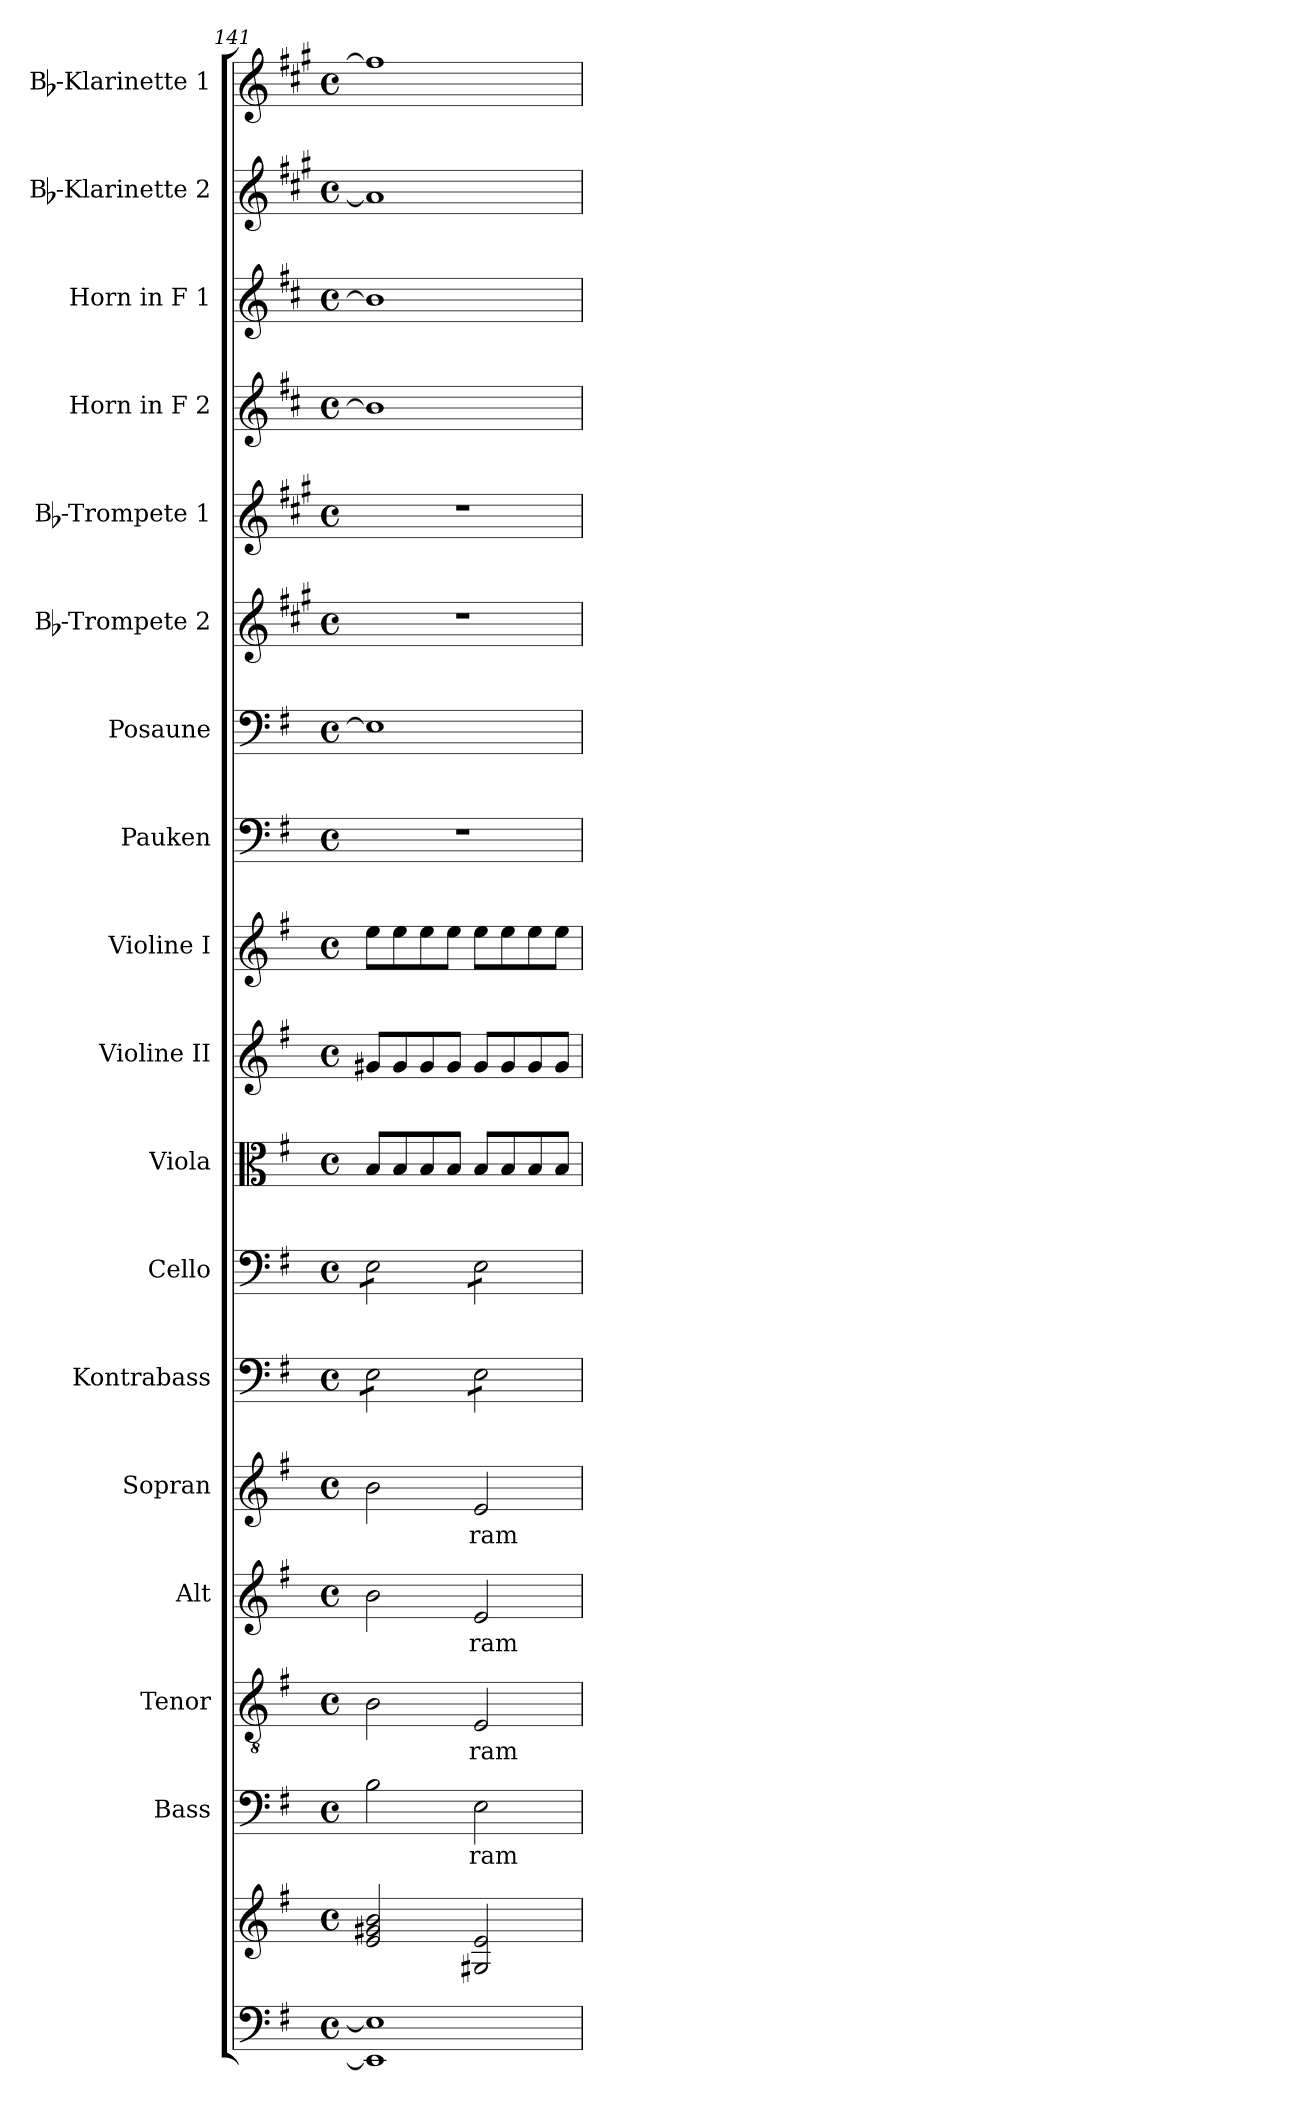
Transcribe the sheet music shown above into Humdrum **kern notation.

**kern	**kern	**kern	**text	**kern	**text	**kern	**text	**kern	**text	**kern	**kern	**kern	**kern	**kern	**kern	**kern	**kern	**kern	**kern	**kern	**kern	**kern
*part18	*part18	*part17	*part17	*part16	*part16	*part15	*part15	*part14	*part14	*part13	*part12	*part11	*part10	*part9	*part8	*part7	*part6	*part5	*part4	*part3	*part2	*part1
*staff19	*staff18	*staff17	*staff17	*staff16	*staff16	*staff15	*staff15	*staff14	*staff14	*staff13	*staff12	*staff11	*staff10	*staff9	*staff8	*staff7	*staff6	*staff5	*staff4	*staff3	*staff2	*staff1
*	*	*I"Bass	*	*I"Tenor	*	*I"Alt	*	*I"Sopran	*	*I"Kontrabass	*I"Cello	*I"Viola	*I"Violine II	*I"Violine I	*I"Pauken	*I"Posaune	*I"Bb-Trompete 2	*I"Bb-Trompete 1	*I"Horn in F 2	*I"Horn in F 1	*I"Bb-Klarinette 2	*I"Bb-Klarinette 1
*	*	*I'B.	*	*I'T.	*	*I'A.	*	*I'S.	*	*I'Kb.	*	*I'Vla.	*I'Vl. II	*I'Vl. I	*I'Pk.	*I'Pos.	*I'Bb Trp. 2	*I'Bb Trp. 1	*	*	*I'Bb Kl. 2	*I'Bb Kl. 1
!!LO:PB:g=z
*clefF4	*clefG2	*clefF4	*	*clefGv2	*	*clefG2	*	*clefG2	*	*clefF4	*clefF4	*clefC3	*clefG2	*clefG2	*clefF4	*clefF4	*clefG2	*clefG2	*clefG2	*clefG2	*clefG2	*clefG2
*	*	*	*	*	*	*	*	*	*	*ITrd7c12	*	*	*	*	*	*	*ITrd1c2	*ITrd1c2	*ITrd4c7	*ITrd4c7	*ITrd1c2	*ITrd1c2
*k[f#]	*k[f#]	*k[f#]	*	*k[f#]	*	*k[f#]	*	*k[f#]	*	*k[f#]	*k[f#]	*k[f#]	*k[f#]	*k[f#]	*k[f#]	*k[f#]	*k[f#]	*k[f#]	*k[f#]	*k[f#]	*k[f#]	*k[f#]
*G:	*G:	*G:	*	*G:	*	*G:	*	*G:	*	*G:	*G:	*G:	*G:	*G:	*G:	*G:	*G:	*G:	*G:	*G:	*G:	*G:
*M4/4	*M4/4	*M4/4	*	*M4/4	*	*M4/4	*	*M4/4	*	*M4/4	*M4/4	*M4/4	*M4/4	*M4/4	*M4/4	*M4/4	*M4/4	*M4/4	*M4/4	*M4/4	*M4/4	*M4/4
*met(c)	*met(c)	*met(c)	*	*met(c)	*	*met(c)	*	*met(c)	*	*met(c)	*met(c)	*met(c)	*met(c)	*met(c)	*met(c)	*met(c)	*met(c)	*met(c)	*met(c)	*met(c)	*met(c)	*met(c)
=141	=141	=141	=141	=141	=141	=141	=141	=141	=141	=141	=141	=141	=141	=141	=141	=141	=141	=141	=141	=141	=141	=141
*	*	*	*	*	*	*	*	*	*	*tremolo	*	*	*	*	*	*	*	*	*	*	*	*
*	*	*	*	*	*	*	*	*	*	*	*tremolo	*	*	*	*	*	*	*	*	*	*	*
1EE] 1E]	2e/ 2g#X/ 2b/	2B\	.	2B\	.	2b\	.	2b\	.	8EE\L	8E\L	8B/L	8g#X/L	8ee\L	1r	1E]	1r	1r	1e]	1e]	1g#]	1ee]
.	.	.	.	.	.	.	.	.	.	8EE\	8E\	8B/	8g#/	8ee\	.	.	.	.	.	.	.	.
.	.	.	.	.	.	.	.	.	.	8EE\	8E\	8B/	8g#/	8ee\	.	.	.	.	.	.	.	.
.	.	.	.	.	.	.	.	.	.	8EE\J	8E\J	8B/J	8g#/J	8ee\J	.	.	.	.	.	.	.	.
!	!	!	!LO:LY:b	!	!LO:LY:b	!	!LO:LY:b	!	!LO:LY:b	!	!	!	!	!	!	!	!	!	!	!	!	!
.	2G#X/ 2e/	2E\	-ram	2E/	-ram	2e/	-ram	2e/	-ram	8EE\L	8E\L	8B/L	8g#/L	8ee\L	.	.	.	.	.	.	.	.
.	.	.	.	.	.	.	.	.	.	8EE\	8E\	8B/	8g#/	8ee\	.	.	.	.	.	.	.	.
.	.	.	.	.	.	.	.	.	.	8EE\	8E\	8B/	8g#/	8ee\	.	.	.	.	.	.	.	.
.	.	.	.	.	.	.	.	.	.	8EE\J	8E\J	8B/J	8g#/J	8ee\J	.	.	.	.	.	.	.	.
*	*	*	*	*	*	*	*	*	*	*	*Xtremolo	*	*	*	*	*	*	*	*	*	*	*
*	*	*	*	*	*	*	*	*	*	*Xtremolo	*	*	*	*	*	*	*	*	*	*	*	*
=	=	=	=	=	=	=	=	=	=	=	=	=	=	=	=	=	=	=	=	=	=	=
*-	*-	*-	*-	*-	*-	*-	*-	*-	*-	*-	*-	*-	*-	*-	*-	*-	*-	*-	*-	*-	*-	*-
